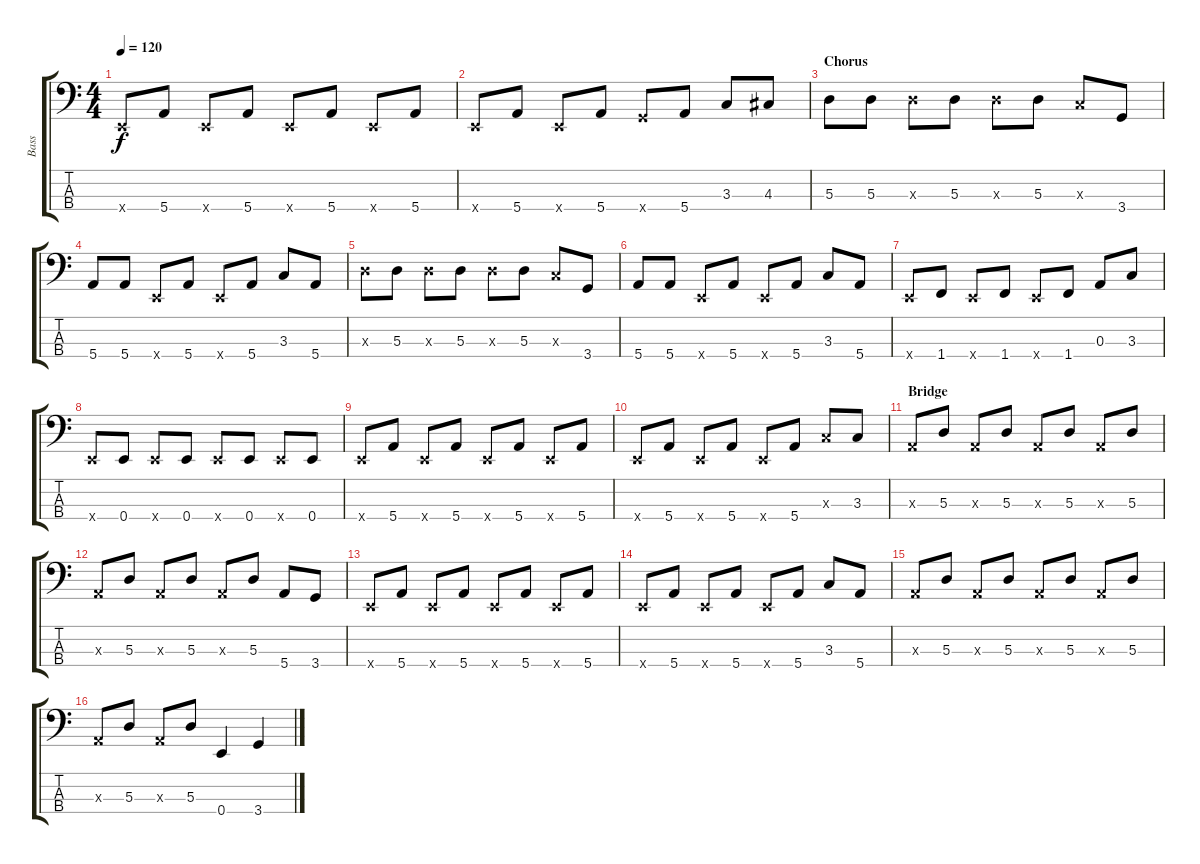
\track ("Bass" "Bass") {instrument electricbassfinger}
\staff {score tabs}
\tuning (G2 D2 A1 E1) {hide}
\ts (4 4)
\tempo 120
\clef f4
\ks c
0.4{x}.8{dy f} 5.4.8 0.4{x}.8 5.4.8 0.4{x}.8 5.4.8 0.4{x}.8 5.4.8 |
0.4{x}.8 5.4.8 0.4{x}.8 5.4.8 3.4{x}.8 5.4.8 3.3.8 4.3.8 |
\section ("" "Chorus")
5.3.8 5.3.8 5.3{x}.8 5.3.8 5.3{x}.8 5.3.8 3.3{x}.8 3.4.8 |
5.4.8 5.4.8 0.4{x}.8 5.4.8 0.4{x}.8 5.4.8 3.3.8 5.4.8 |
5.3{x}.8 5.3.8 5.3{x}.8 5.3.8 5.3{x}.8 5.3.8 3.3{x}.8 3.4.8 |
5.4.8 5.4.8 0.4{x}.8 5.4.8 0.4{x}.8 5.4.8 3.3.8 5.4.8 |
0.4{x}.8 1.4.8 0.4{x}.8 1.4.8 0.4{x}.8 1.4.8 0.3.8 3.3.8 |
0.4{x}.8 0.4.8 0.4{x}.8 0.4.8 0.4{x}.8 0.4.8 0.4{x}.8 0.4.8 |
0.4{x}.8 5.4.8 0.4{x}.8 5.4.8 0.4{x}.8 5.4.8 0.4{x}.8 5.4.8 |
0.4{x}.8 5.4.8 0.4{x}.8 5.4.8 0.4{x}.8 5.4.8 3.3{x}.8 3.3.8 |
\section ("" "Bridge")
0.3{x}.8 5.3.8 0.3{x}.8 5.3.8 0.3{x}.8 5.3.8 0.3{x}.8 5.3.8 |
0.3{x}.8 5.3.8 0.3{x}.8 5.3.8 0.3{x}.8 5.3.8 5.4.8 3.4.8 |
0.4{x}.8 5.4.8 0.4{x}.8 5.4.8 0.4{x}.8 5.4.8 0.4{x}.8 5.4.8 |
0.4{x}.8 5.4.8 0.4{x}.8 5.4.8 0.4{x}.8 5.4.8 3.3.8 5.4.8 |
0.3{x}.8 5.3.8 0.3{x}.8 5.3.8 0.3{x}.8 5.3.8 0.3{x}.8 5.3.8 |
0.3{x}.8 5.3.8 0.3{x}.8 5.3.8 0.4.4 3.4.4
